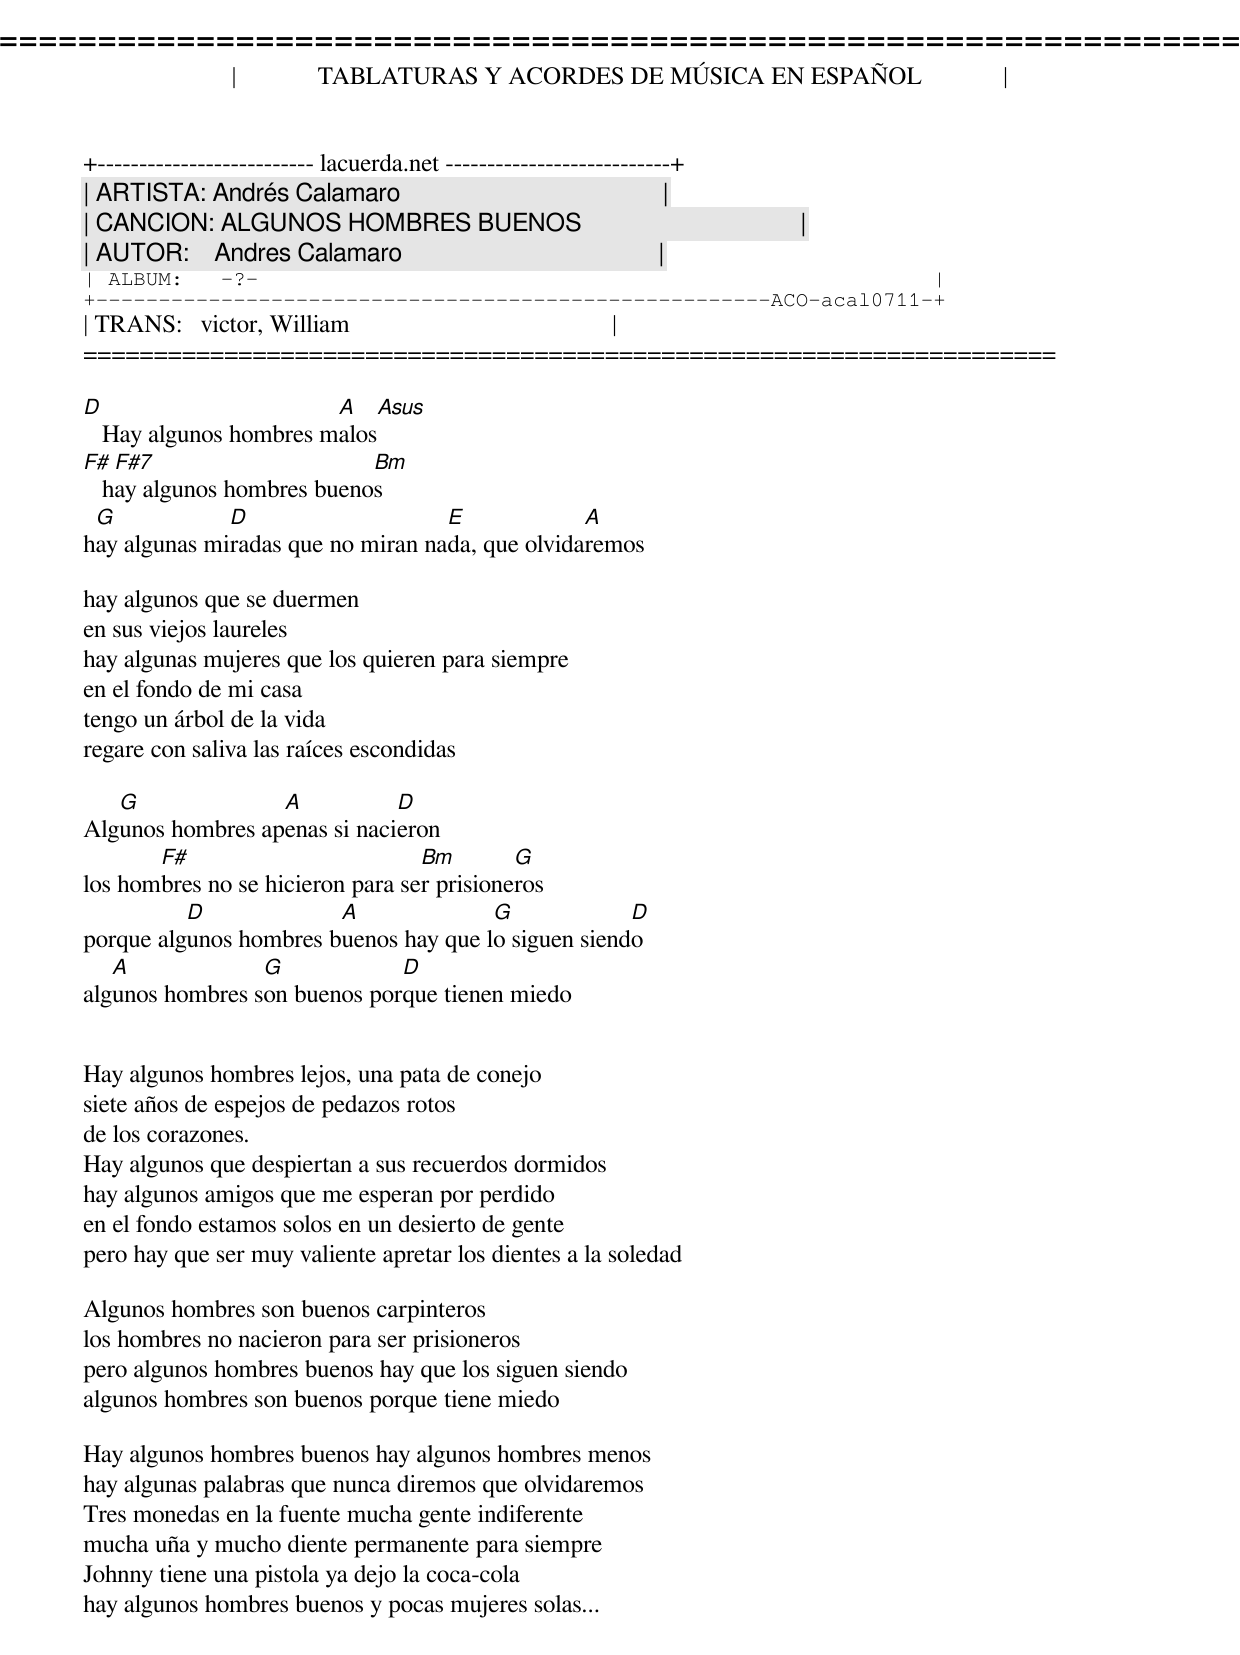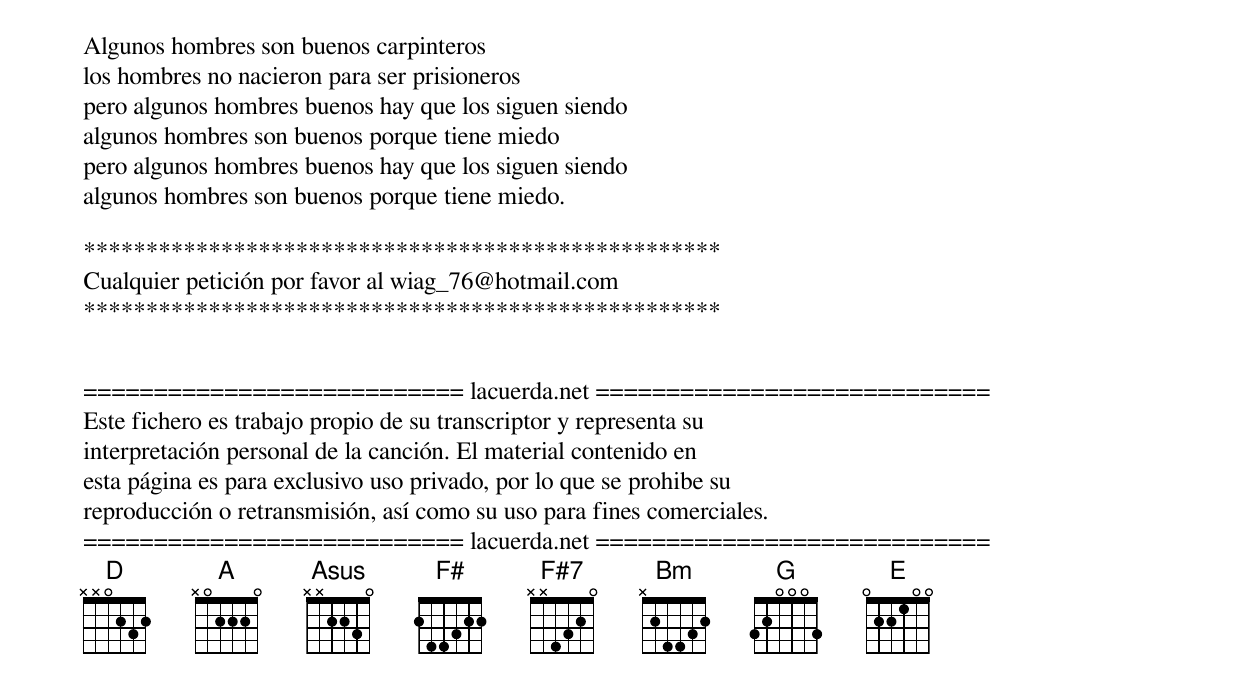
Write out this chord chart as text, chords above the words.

=====================================================================
|             TABLATURAS Y ACORDES DE MÚSICA EN ESPAÑOL             |
+-------------------------- lacuerda.net ---------------------------+
| ARTISTA: Andrés Calamaro                                          |
| CANCION: ALGUNOS HOMBRES BUENOS                                   |
| AUTOR:    Andres Calamaro                                         |
| ALBUM:   -?-                                                      |
+------------------------------------------------------ACO-acal0711-+
| TRANS:   victor, William                                          |
=====================================================================

D                       A   Asus
   Hay algunos hombres malos
F#  F#7                     Bm
   hay algunos hombres buenos
 G            D                    E             A
hay algunas miradas que no miran nada, que olvidaremos

hay algunos que se duermen
en sus viejos laureles
hay algunas mujeres que los quieren para siempre
en el fondo de mi casa
tengo un árbol de la vida
regare con saliva las raíces escondidas

   G              A           D
Algunos hombres apenas si nacieron
       F#                         Bm        G
los hombres no se hicieron para ser prisioneros
          D             A              G             D
porque algunos hombres buenos hay que lo siguen siendo
   A             G            D
algunos hombres son buenos porque tienen miedo


Hay algunos hombres lejos, una pata de conejo
siete años de espejos de pedazos rotos
de los corazones.
Hay algunos que despiertan a sus recuerdos dormidos
hay algunos amigos que me esperan por perdido
en el fondo estamos solos en un desierto de gente
pero hay que ser muy valiente apretar los dientes a la soledad

Algunos hombres son buenos carpinteros
los hombres no nacieron para ser prisioneros
pero algunos hombres buenos hay que los siguen siendo
algunos hombres son buenos porque tiene miedo

Hay algunos hombres buenos hay algunos hombres menos
hay algunas palabras que nunca diremos que olvidaremos
Tres monedas en la fuente mucha gente indiferente
mucha uña y mucho diente permanente para siempre
Johnny tiene una pistola ya dejo la coca-cola
hay algunos hombres buenos y pocas mujeres solas...

Algunos hombres son buenos carpinteros
los hombres no nacieron para ser prisioneros
pero algunos hombres buenos hay que los siguen siendo
algunos hombres son buenos porque tiene miedo
pero algunos hombres buenos hay que los siguen siendo
algunos hombres son buenos porque tiene miedo.

***************************************************
Cualquier petición por favor al wiag_76@hotmail.com
***************************************************


=========================== lacuerda.net ============================
Este fichero es trabajo propio de su transcriptor y representa su
interpretación personal de la canción. El material contenido en
esta página es para exclusivo uso privado, por lo que se prohibe su
reproducción o retransmisión, así como su uso para fines comerciales.
=========================== lacuerda.net ============================
